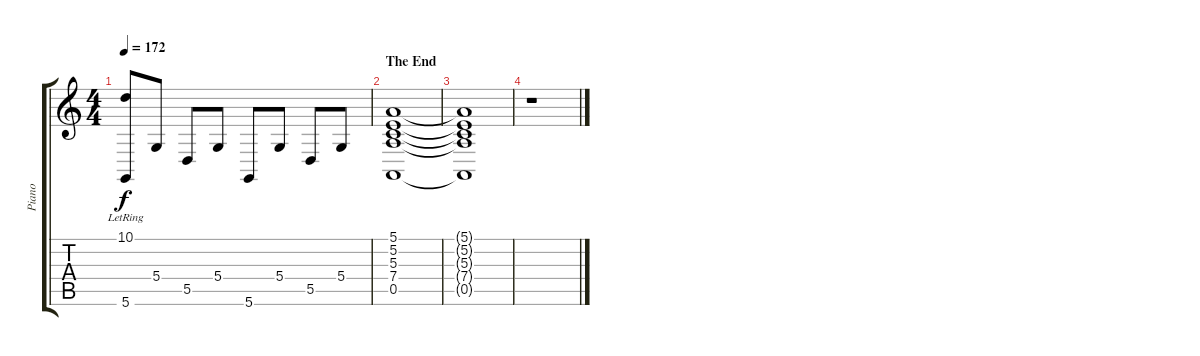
\track ("Piano" "Piano") {instrument acousticgrandpiano}
\staff {score tabs}
\tuning (E4 B3 G3 D3 A2 D2) {hide}
\ts (4 4)
\tempo 172
\clef g2
\ks c
(10.1{lr} 5.6).8{dy f} 5.4.8 5.5.8 5.4.8 5.6.8 5.4.8 5.5.8 5.4.8 |
\section ("" "The End")
(5.1 5.2 5.3 7.4 0.5).1 |
(5.1{t} 5.2{t} 5.3{t} 7.4{t} 0.5{t}).1 |
r.1
